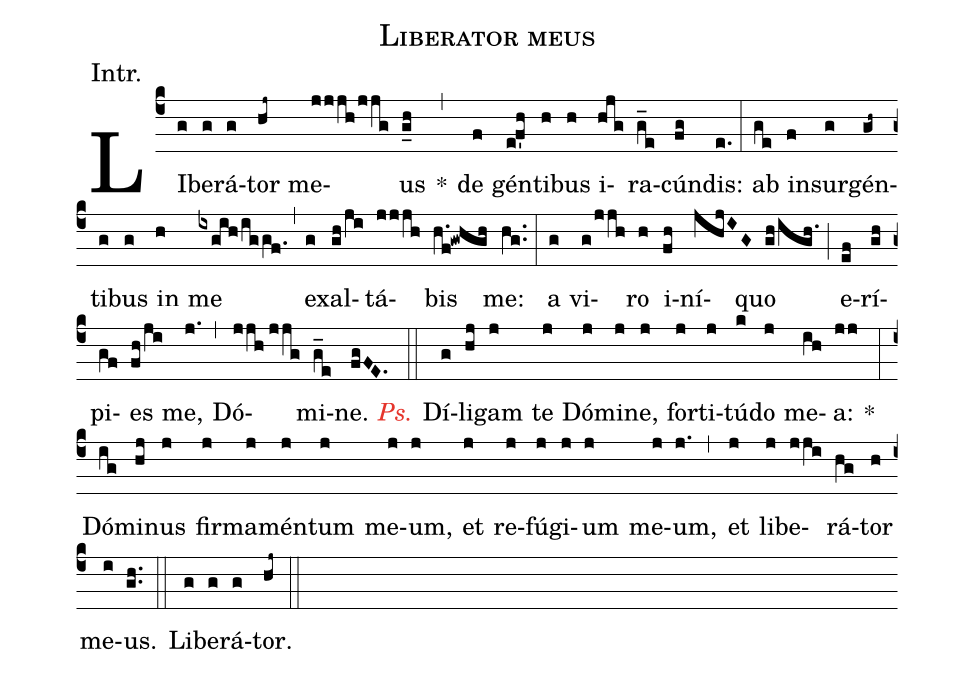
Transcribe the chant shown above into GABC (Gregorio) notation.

name:Liberator meus;
annotation:Intr.;
mode:3;
office-part:Introit;
%%
(c4) LI(g)be(g)rá(g)tor(hj~) me(jjjh/jjg)us(g_h) *(,)
de(f) gén(e!f'h)ti(h)bus(h) i(hjg)ra(g_e)cún(fg)dis:(e.) (:)
ab(ge) in(f)sur(g)gén(gh~)ti(g)bus(g) in(h) me(ixgih/iggf.) (,)
ex(g)al(gh/ji)tá(jjjh)bis(h.f!gwhgh) me:(hg..) (:)
a(g) vi(g/jjh)ro(h) i(fh)ní(jhjIG)quo(gh/igh.) (;)
e(ef)rí(gh)pi(gf)es(fh/ji) me,(j.) (,)
Dó(jjh//jjg)mi(g_e)ne.(fgFE.) <c><i>Ps.</i></c>(::)
Dí(g)li(hj)gam(j) te(j) Dó(j)mi(j)ne,(j) for(j)ti(j)tú(k)do(j) me(ih)a:(jj) *(:)
Dó(ig)mi(hj)nus(j) fir(j)ma(j)mén(j)tum(j) me(j)um,(j) et(j) re(j)fú(j)gi(j)um(j) me(j)um,(j.) (,)
et(j) li(j)be(jji)rá(hg)tor(h) me(i)us.(gh..) (::)
Li(g)be(g)rá(g)tor.(hj~) (::)
